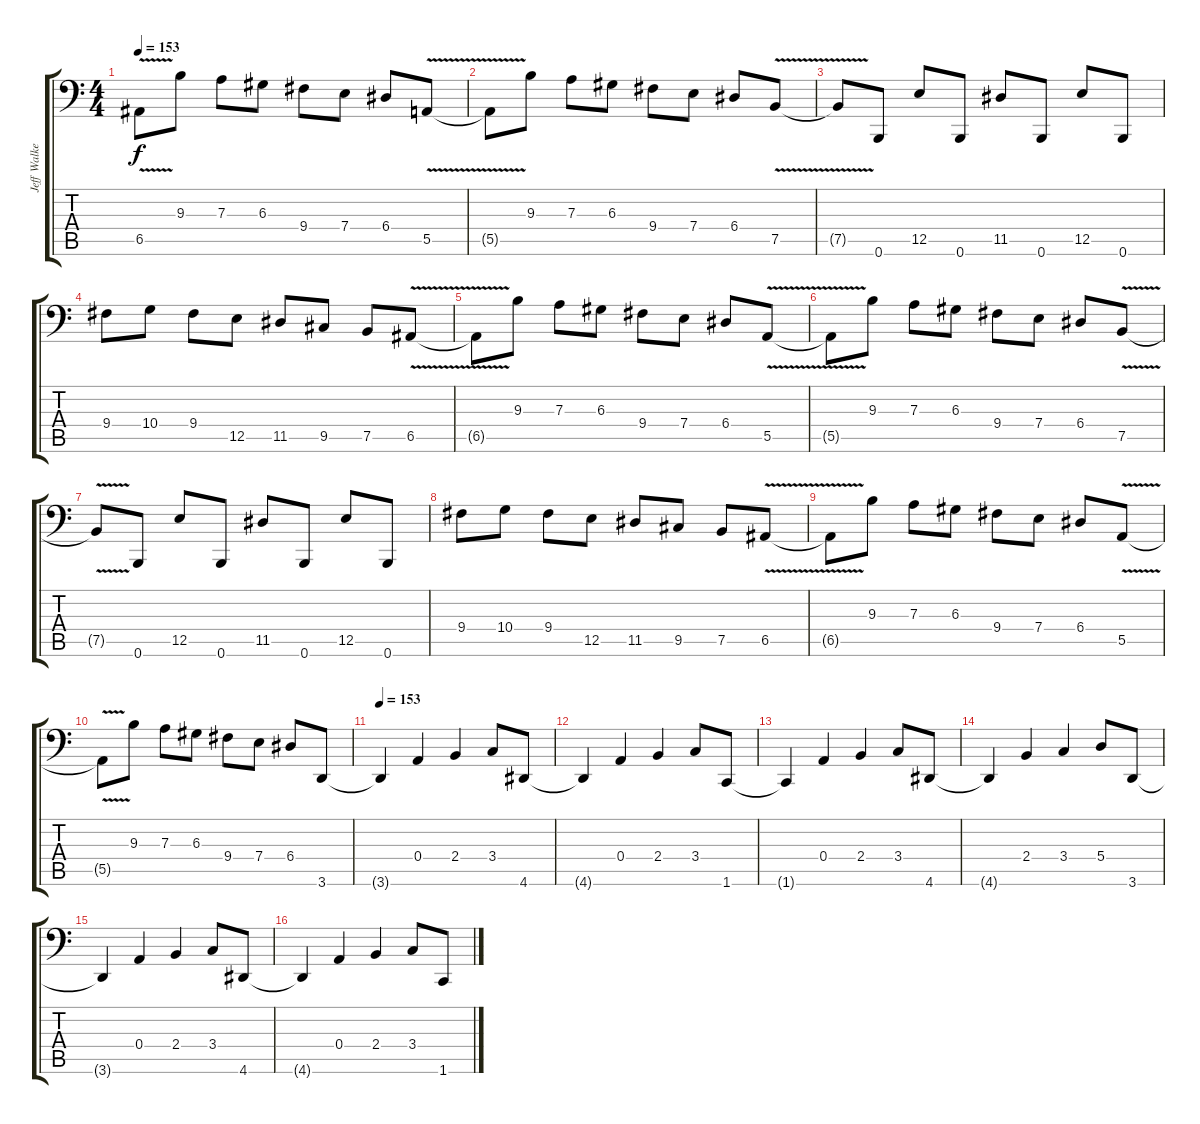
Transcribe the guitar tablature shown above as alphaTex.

\track ("Jeff Walker" "Jeff Walke") {instrument electricbasspick}
\staff {score tabs}
\tuning (B2 Gb2 D2 A1 E1 B0) {hide}
\ts (4 4)
\tempo 153
\clef f4
\ks c
6.5{v t}.8{dy f} 9.3.8 7.3.8 6.3.8 9.4.8 7.4.8 6.4.8 5.5{v}.8 |
5.5{v t}.8 9.3.8 7.3.8 6.3.8 9.4.8 7.4.8 6.4.8 7.5{v}.8 |
7.5{t}.8 0.6.8 12.5.8 0.6.8 11.5.8 0.6.8 12.5.8 0.6.8 |
9.4.8 10.4.8 9.4.8 12.5.8 11.5.8 9.5.8 7.5.8 6.5{v}.8 |
6.5{v t}.8 9.3.8 7.3.8 6.3.8 9.4.8 7.4.8 6.4.8 5.5{v}.8 |
5.5{v t}.8 9.3.8 7.3.8 6.3.8 9.4.8 7.4.8 6.4.8 7.5{v}.8 |
7.5{t}.8 0.6.8 12.5.8 0.6.8 11.5.8 0.6.8 12.5.8 0.6.8 |
9.4.8 10.4.8 9.4.8 12.5.8 11.5.8 9.5.8 7.5.8 6.5{v}.8 |
6.5{v t}.8 9.3.8 7.3.8 6.3.8 9.4.8 7.4.8 6.4.8 5.5{v}.8 |
5.5{v t}.8 9.3.8 7.3.8 6.3.8 9.4.8 7.4.8 6.4.8 3.6.8 |
\tempo 153
3.6{t}.4 0.4.4 2.4.4 3.4.8 4.6.8 |
4.6{t}.4 0.4.4 2.4.4 3.4.8 1.6.8 |
1.6{t}.4 0.4.4 2.4.4 3.4.8 4.6.8 |
4.6{t}.4 2.4.4 3.4.4 5.4.8 3.6.8 |
3.6{t}.4 0.4.4 2.4.4 3.4.8 4.6.8 |
4.6{t}.4 0.4.4 2.4.4 3.4.8 1.6.8
